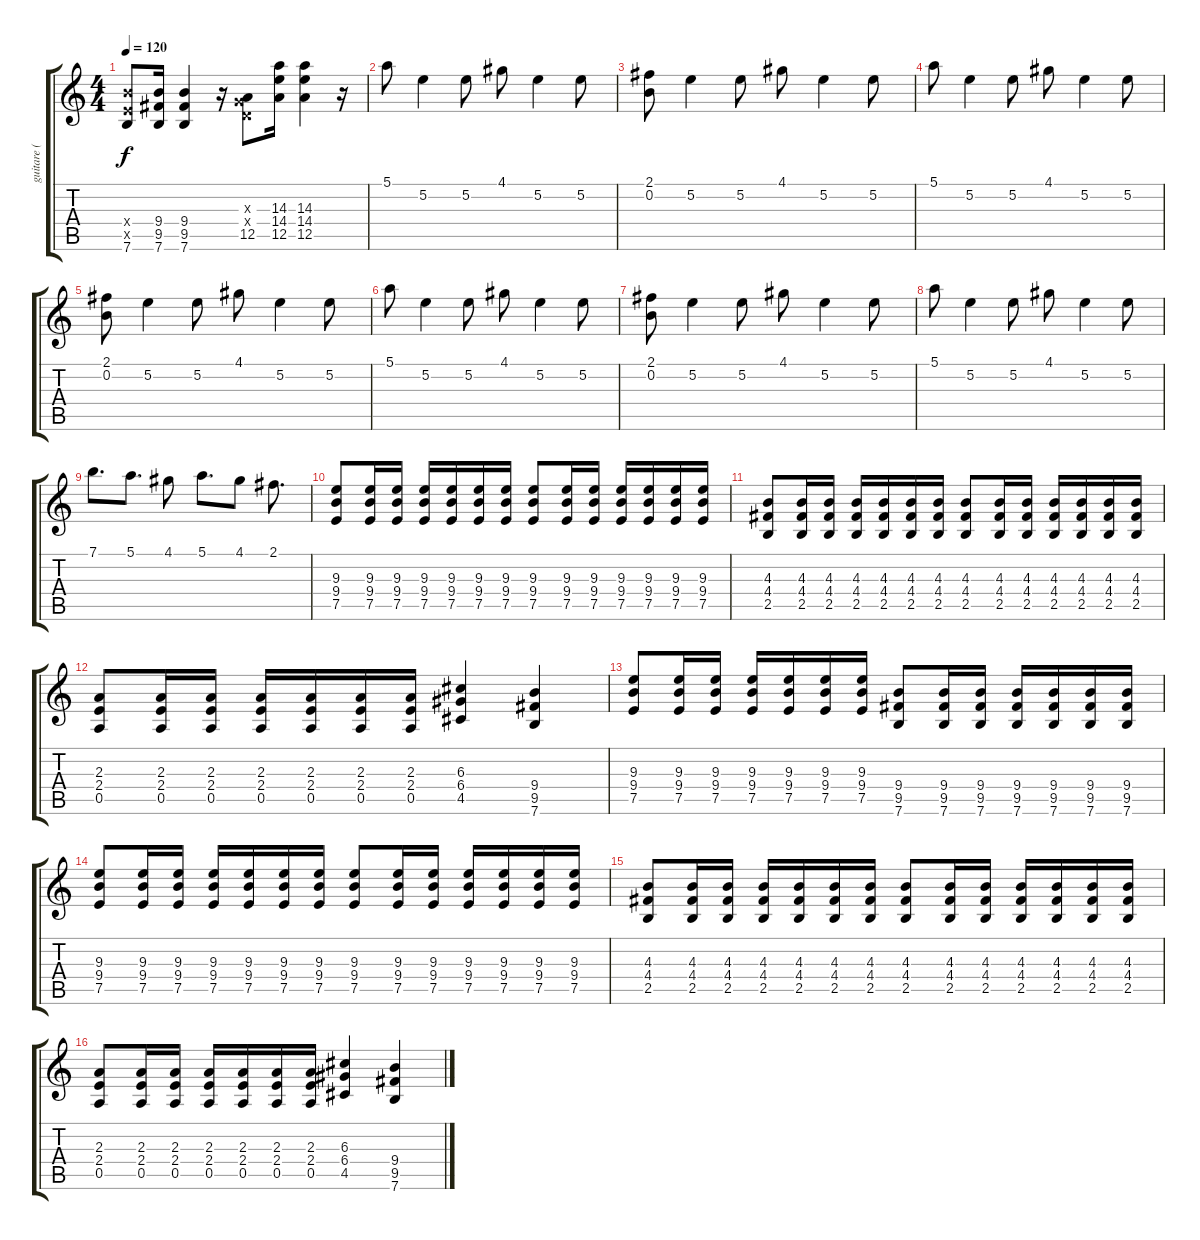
\track ("guitare ( Fred )" "guitare ( ") {instrument distortionguitar}
\staff {score tabs}
\tuning (E4 B3 G3 D3 A2 E2) {hide}
\ts (4 4)
\tempo 120
\clef g2
\ks c
(9.4{x} 7.5{x} 7.6).8{dy f} (9.4 9.5 7.6).16 (9.4 9.5 7.6).4 r.16 (0.3{x} 0.4{x} 12.5).8 (14.3 14.4 12.5).16 (14.3 14.4 12.5).4 r.16 |
5.1.8 5.2.4 5.2.8 4.1.8 5.2.4 5.2.8 |
(2.1 0.2).8 5.2.4 5.2.8 4.1.8 5.2.4 5.2.8 |
5.1.8 5.2.4 5.2.8 4.1.8 5.2.4 5.2.8 |
(2.1 0.2).8 5.2.4 5.2.8 4.1.8 5.2.4 5.2.8 |
5.1.8 5.2.4 5.2.8 4.1.8 5.2.4 5.2.8 |
(2.1 0.2).8 5.2.4 5.2.8 4.1.8 5.2.4 5.2.8 |
5.1.8 5.2.4 5.2.8 4.1.8 5.2.4 5.2.8 |
7.1.8{d} 5.1.8{d} 4.1.8 5.1.8{d} 4.1.8 2.1.8{d} |
(9.3 9.4 7.5).8 (9.3 9.4 7.5).16 (9.3 9.4 7.5).16 (9.3 9.4 7.5).16 (9.3 9.4 7.5).16 (9.3 9.4 7.5).16 (9.3 9.4 7.5).16 (9.3 9.4 7.5).8 (9.3 9.4 7.5).16 (9.3 9.4 7.5).16 (9.3 9.4 7.5).16 (9.3 9.4 7.5).16 (9.3 9.4 7.5).16 (9.3 9.4 7.5).16 |
(4.3 4.4 2.5).8 (4.3 4.4 2.5).16 (4.3 4.4 2.5).16 (4.3 4.4 2.5).16 (4.3 4.4 2.5).16 (4.3 4.4 2.5).16 (4.3 4.4 2.5).16 (4.3 4.4 2.5).8 (4.3 4.4 2.5).16 (4.3 4.4 2.5).16 (4.3 4.4 2.5).16 (4.3 4.4 2.5).16 (4.3 4.4 2.5).16 (4.3 4.4 2.5).16 |
(2.3 2.4 0.5).8 (2.3 2.4 0.5).16 (2.3 2.4 0.5).16 (2.3 2.4 0.5).16 (2.3 2.4 0.5).16 (2.3 2.4 0.5).16 (2.3 2.4 0.5).16 (6.3 6.4 4.5).4 (9.4 9.5 7.6).4 |
(9.3 9.4 7.5).8 (9.3 9.4 7.5).16 (9.3 9.4 7.5).16 (9.3 9.4 7.5).16 (9.3 9.4 7.5).16 (9.3 9.4 7.5).16 (9.3 9.4 7.5).16 (9.4 9.5 7.6).8 (9.4 9.5 7.6).16 (9.4 9.5 7.6).16 (9.4 9.5 7.6).16 (9.4 9.5 7.6).16 (9.4 9.5 7.6).16 (9.4 9.5 7.6).16 |
(9.3 9.4 7.5).8 (9.3 9.4 7.5).16 (9.3 9.4 7.5).16 (9.3 9.4 7.5).16 (9.3 9.4 7.5).16 (9.3 9.4 7.5).16 (9.3 9.4 7.5).16 (9.3 9.4 7.5).8 (9.3 9.4 7.5).16 (9.3 9.4 7.5).16 (9.3 9.4 7.5).16 (9.3 9.4 7.5).16 (9.3 9.4 7.5).16 (9.3 9.4 7.5).16 |
(4.3 4.4 2.5).8 (4.3 4.4 2.5).16 (4.3 4.4 2.5).16 (4.3 4.4 2.5).16 (4.3 4.4 2.5).16 (4.3 4.4 2.5).16 (4.3 4.4 2.5).16 (4.3 4.4 2.5).8 (4.3 4.4 2.5).16 (4.3 4.4 2.5).16 (4.3 4.4 2.5).16 (4.3 4.4 2.5).16 (4.3 4.4 2.5).16 (4.3 4.4 2.5).16 |
(2.3 2.4 0.5).8 (2.3 2.4 0.5).16 (2.3 2.4 0.5).16 (2.3 2.4 0.5).16 (2.3 2.4 0.5).16 (2.3 2.4 0.5).16 (2.3 2.4 0.5).16 (6.3 6.4 4.5).4 (9.4 9.5 7.6).4
